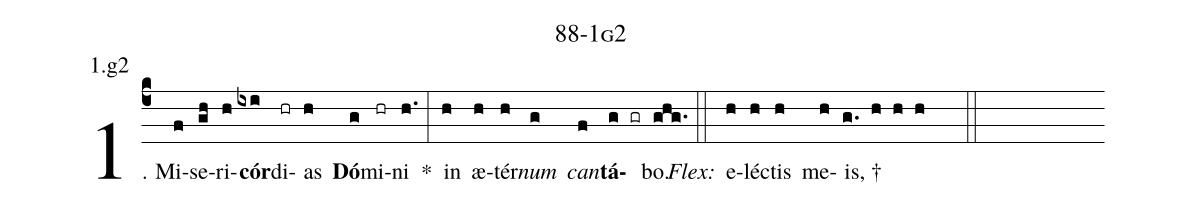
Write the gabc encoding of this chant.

name: 88-1g2;
annotation: 1.g2;
%%
(c4)1. Mi(f)se(gh)ri(h)<b>cór</b>(ixi)di(hr)as(h) <b>Dó</b>(g)mi(hr)ni(h.) *(:) in(h) æ(h)tér(h)<i>num</i>(g) <i>can</i>(f)<b>tá</b>(g gr)bo.(ghg.) (::)
<i>Flex:</i>()  e(h)léc(h)tis(h) me(h)is, †(g. h h h  ::)
